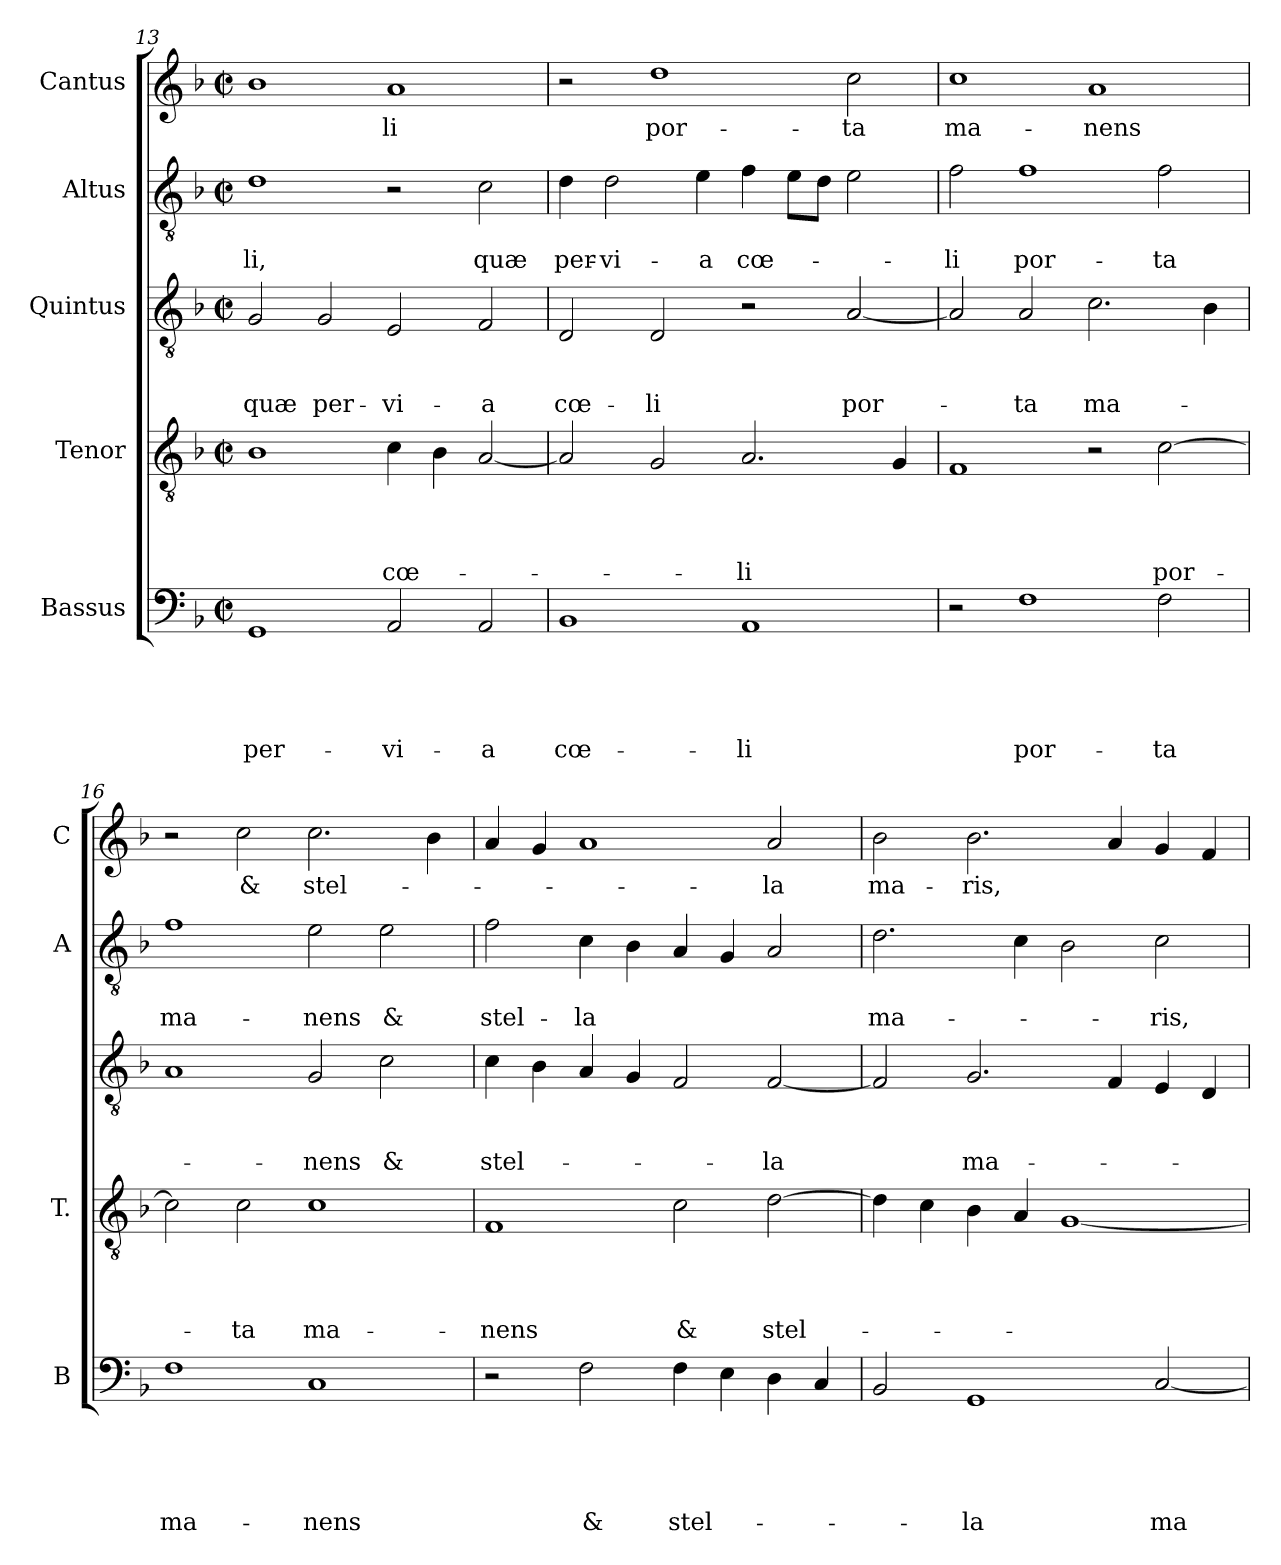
**kern	**text	**text	**text	**text	**text	**kern	**text	**text	**text	**text	**kern	**text	**text	**text	**kern	**text	**text	**kern	**text
*part5	*part5	*part5	*part5	*part5	*part5	*part4	*part4	*part4	*part4	*part4	*part3	*part3	*part3	*part3	*part2	*part2	*part2	*part1	*part1
*staff5	*staff5	*staff5	*staff5	*staff5	*staff5	*staff4	*staff4	*staff4	*staff4	*staff4	*staff3	*staff3	*staff3	*staff3	*staff2	*staff2	*staff2	*staff1	*staff1
*I"Bassus	*	*	*	*	*	*I"Tenor	*	*	*	*	*I"Quintus	*	*	*	*I"Altus	*	*	*I"Cantus	*
*I'B	*	*	*	*	*	*I'T.	*	*	*	*	*	*	*	*	*I'A	*	*	*I'C	*
*clefF4	*	*	*	*	*	*clefGv2	*	*	*	*	*clefGv2	*	*	*	*clefGv2	*	*	*clefG2	*
*k[b-]	*	*	*	*	*	*k[b-]	*	*	*	*	*k[b-]	*	*	*	*k[b-]	*	*	*k[b-]	*
*F:	*	*	*	*	*	*F:	*	*	*	*	*F:	*	*	*	*F:	*	*	*F:	*
*M2/2	*	*	*	*	*	*M2/2	*	*	*	*	*M2/2	*	*	*	*M2/2	*	*	*M2/2	*
*met(c|)	*	*	*	*	*	*met(c|)	*	*	*	*	*met(c|)	*	*	*	*met(c|)	*	*	*met(c|)	*
=13	=13	=13	=13	=13	=13	=13	=13	=13	=13	=13	=13	=13	=13	=13	=13	=13	=13	=13	=13
!	!	!	!	!	!LO:LY:b	!	!	!	!	!	!	!	!	!LO:LY:b	!	!	!LO:LY:b	!	!
1GG	.	.	.	.	per-	1B-	.	.	.	.	2G/	.	.	quæ	1d	.	-li,	1b-	.
!	!	!	!	!	!	!	!	!	!	!	!	!	!	!LO:LY:b	!	!	!	!	!
.	.	.	.	.	.	.	.	.	.	.	2G/	.	.	per-	.	.	.	.	.
!	!	!	!	!	!LO:LY:b	!	!	!	!	!LO:LY:b	!	!	!	!LO:LY:b	!	!	!	!	!LO:LY:b
2AA/	.	.	.	.	-vi-	4c\	.	.	.	cœ-	2E/	.	.	-vi-	2r	.	.	1a	-li
.	.	.	.	.	.	4B-\	.	.	.	.	.	.	.	.	.	.	.	.	.
!	!	!	!	!	!LO:LY:b	!	!	!	!	!	!	!	!	!LO:LY:b	!	!	!LO:LY:b	!	!
2AA/	.	.	.	.	-a	[2A/	.	.	.	.	2F/	.	.	-a	2c\	.	quæ	.	.
=14	=14	=14	=14	=14	=14	=14	=14	=14	=14	=14	=14	=14	=14	=14	=14	=14	=14	=14	=14
!	!	!	!	!	!LO:LY:b	!	!	!	!	!	!	!	!	!LO:LY:b	!	!	!LO:LY:b	!	!
1BB-	.	.	.	.	cœ-	2A/]	.	.	.	.	2D/	.	.	cœ-	4d\	.	per-	2r	.
!	!	!	!	!	!	!	!	!	!	!	!	!	!	!	!	!	!LO:LY:b	!	!
.	.	.	.	.	.	.	.	.	.	.	.	.	.	.	2d\	.	-vi-	.	.
!	!	!	!	!	!	!	!	!	!	!	!	!	!	!LO:LY:b	!	!	!	!	!LO:LY:b
.	.	.	.	.	.	2G/	.	.	.	.	2D/	.	.	-li	.	.	.	1dd	por-
!	!	!	!	!	!	!	!	!	!	!	!	!	!	!	!	!	!LO:LY:b	!	!
.	.	.	.	.	.	.	.	.	.	.	.	.	.	.	4e\	.	-a	.	.
!	!	!	!	!	!LO:LY:b	!	!	!	!	!LO:LY:b	!	!	!	!	!	!	!LO:LY:b	!	!
1AA	.	.	.	.	-li	2.A/	.	.	.	-li	2r	.	.	.	4f\	.	cœ-	.	.
.	.	.	.	.	.	.	.	.	.	.	.	.	.	.	8e\L	.	.	.	.
.	.	.	.	.	.	.	.	.	.	.	.	.	.	.	8d\J	.	.	.	.
!	!	!	!	!	!	!	!	!	!	!	!	!	!	!LO:LY:b	!	!	!	!	!LO:LY:b
.	.	.	.	.	.	.	.	.	.	.	[2A/	.	.	por-	2e\	.	.	2cc\	-ta
.	.	.	.	.	.	4G/	.	.	.	.	.	.	.	.	.	.	.	.	.
=15	=15	=15	=15	=15	=15	=15	=15	=15	=15	=15	=15	=15	=15	=15	=15	=15	=15	=15	=15
!	!	!	!	!	!	!	!	!	!	!	!	!	!	!	!	!	!LO:LY:b	!	!LO:LY:b
2r	.	.	.	.	.	1F	.	.	.	.	2A/]	.	.	.	2f\	.	-li	1cc	ma-
!	!	!	!	!	!LO:LY:b	!	!	!	!	!	!	!	!	!LO:LY:b	!	!	!LO:LY:b	!	!
1F	.	.	.	.	por-	.	.	.	.	.	2A/	.	.	-ta	1f	.	por-	.	.
!	!	!	!	!	!	!	!	!	!	!	!	!	!	!LO:LY:b	!	!	!	!	!LO:LY:b
.	.	.	.	.	.	2r	.	.	.	.	2.c\	.	.	ma-	.	.	.	1a	-nens
!	!	!	!	!	!LO:LY:b	!	!	!	!	!LO:LY:b	!	!	!	!	!	!	!LO:LY:b	!	!
2F\	.	.	.	.	-ta	[2c\	.	.	.	por-	.	.	.	.	2f\	.	-ta	.	.
.	.	.	.	.	.	.	.	.	.	.	4B-\	.	.	.	.	.	.	.	.
!!LO:LB:g=z
=16	=16	=16	=16	=16	=16	=16	=16	=16	=16	=16	=16	=16	=16	=16	=16	=16	=16	=16	=16
!	!	!	!	!	!LO:LY:b	!	!	!	!	!	!	!	!	!	!	!	!LO:LY:b	!	!
1F	.	.	.	.	ma-	2c\]	.	.	.	.	1A	.	.	.	1f	.	ma-	2r	.
!	!	!	!	!	!	!	!	!	!	!LO:LY:b	!	!	!	!	!	!	!	!	!LO:LY:b
.	.	.	.	.	.	2c\	.	.	.	-ta	.	.	.	.	.	.	.	2cc\	&
!	!	!	!	!	!LO:LY:b	!	!	!	!	!LO:LY:b	!	!	!	!LO:LY:b	!	!	!LO:LY:b	!	!LO:LY:b
1C	.	.	.	.	-nens	1c	.	.	.	ma-	2G/	.	.	-nens	2e\	.	-nens	2.cc\	stel-
!	!	!	!	!	!	!	!	!	!	!	!	!	!	!LO:LY:b	!	!	!LO:LY:b	!	!
.	.	.	.	.	.	.	.	.	.	.	2c\	.	.	&	2e\	.	&	.	.
.	.	.	.	.	.	.	.	.	.	.	.	.	.	.	.	.	.	4b-\	.
=17	=17	=17	=17	=17	=17	=17	=17	=17	=17	=17	=17	=17	=17	=17	=17	=17	=17	=17	=17
!	!	!	!	!	!	!	!	!	!	!LO:LY:b	!	!	!	!LO:LY:b	!	!	!LO:LY:b	!	!
2r	.	.	.	.	.	1F	.	.	.	-nens	4c\	.	.	stel-	2f\	.	stel-	4a/	.
.	.	.	.	.	.	.	.	.	.	.	4B-\	.	.	.	.	.	.	4g/	.
!	!	!	!	!	!LO:LY:b	!	!	!	!	!	!	!	!	!	!	!	!LO:LY:b	!	!
2F\	.	.	.	.	&	.	.	.	.	.	4A/	.	.	.	4c\	.	-la	1a	.
.	.	.	.	.	.	.	.	.	.	.	4G/	.	.	.	4B-\	.	.	.	.
!	!	!	!	!	!LO:LY:b	!	!	!	!	!LO:LY:b	!	!	!	!	!	!	!	!	!
4F\	.	.	.	.	stel-	2c\	.	.	.	&	2F/	.	.	.	4A/	.	.	.	.
4E\	.	.	.	.	.	.	.	.	.	.	.	.	.	.	4G/	.	.	.	.
!	!	!	!	!	!	!	!	!	!	!LO:LY:b	!	!	!	!LO:LY:b	!	!	!	!	!LO:LY:b
4D\	.	.	.	.	.	[2d\	.	.	.	stel-	[2F/	.	.	-la	2A/	.	.	2a/	-la
4C/	.	.	.	.	.	.	.	.	.	.	.	.	.	.	.	.	.	.	.
=18	=18	=18	=18	=18	=18	=18	=18	=18	=18	=18	=18	=18	=18	=18	=18	=18	=18	=18	=18
!	!	!	!	!	!	!	!	!	!	!	!	!	!	!	!	!	!LO:LY:b	!	!LO:LY:b
2BB-/	.	.	.	.	.	4d\]	.	.	.	.	2F/]	.	.	.	2.d\	.	ma-	2b-\	ma-
.	.	.	.	.	.	4c\	.	.	.	.	.	.	.	.	.	.	.	.	.
!	!	!	!	!	!LO:LY:b	!	!	!	!	!	!	!	!	!LO:LY:b	!	!	!	!	!LO:LY:b
1GG	.	.	.	.	-la	4B-\	.	.	.	.	2.G/	.	.	ma-	.	.	.	2.b-\	-ris,
.	.	.	.	.	.	4A/	.	.	.	.	.	.	.	.	4c\	.	.	.	.
.	.	.	.	.	.	[1G	.	.	.	.	.	.	.	.	2B-\	.	.	.	.
.	.	.	.	.	.	.	.	.	.	.	4F/	.	.	.	.	.	.	4a/	.
!	!	!	!	!	!LO:LY:b	!	!	!	!	!	!	!	!	!	!	!	!LO:LY:b	!	!
[2C/	.	.	.	.	ma-	.	.	.	.	.	4E/	.	.	.	2c\	.	-ris,	4g/	.
.	.	.	.	.	.	.	.	.	.	.	4D/	.	.	.	.	.	.	4f/	.
=	=	=	=	=	=	=	=	=	=	=	=	=	=	=	=	=	=	=	=
*-	*-	*-	*-	*-	*-	*-	*-	*-	*-	*-	*-	*-	*-	*-	*-	*-	*-	*-	*-
